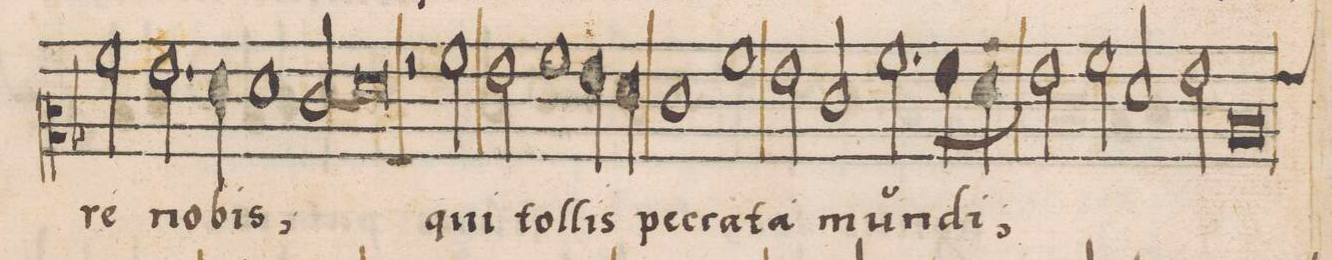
**kern	**text
*I"CANTVS	*
*clefC2	*
*k[b-]	*
*met(C|)	*
*M2/1	*
2a\	-re
2.g\	no-
=106-	=106-
4f\	.
1f\	-bis,
2e/	.
=107-	=107-
0f\	.
=108-	=108-
2r	.
2a\	qui
2g\	tol-
1a\	-lis-
=109-	=109-
4g\	.
4f\	.
1e\	-pec-
=110-	=110-
1a\	-ca-
2g\	-ta
2e/	mun-
=111-	=111-
2.a\	.
8g\L	.
8f\J	.
2g\	.
2a\	.
=112-	=112-
2f/	.
2g\	.
*custos:g	*
0c/	-di,
=113-	=113-
*-	*-
